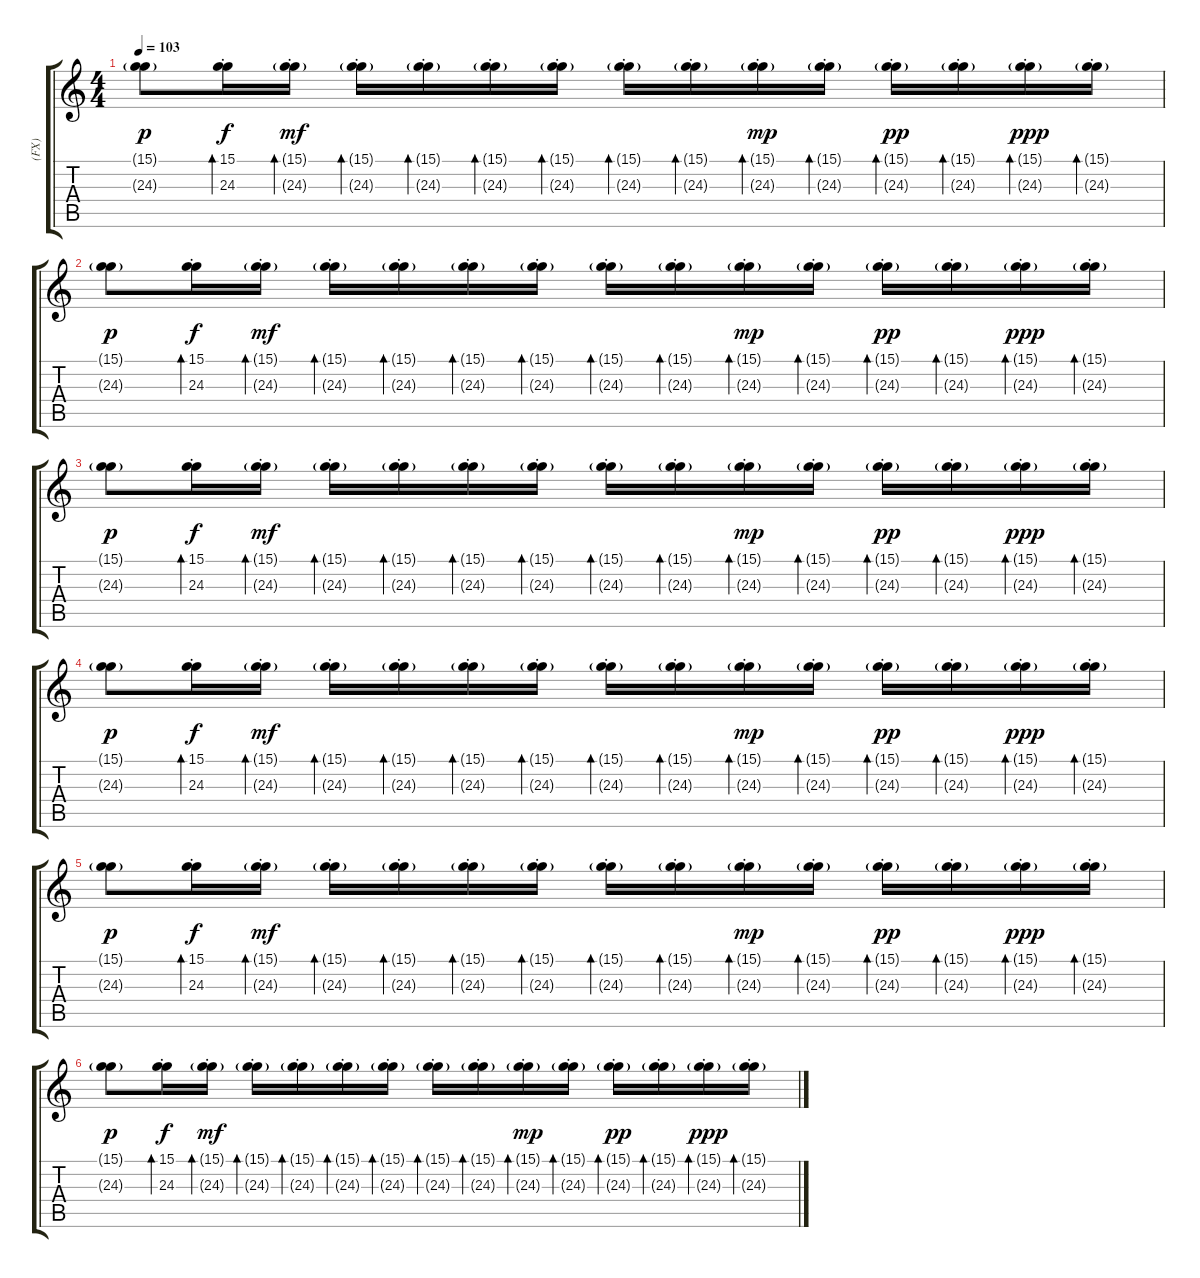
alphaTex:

\track ("(FX)" "(FX)") {instrument marimba}
\staff {score tabs}
\tuning (E4 B3 G3 D3 A2 E2) {hide}
\ts (4 4)
\tempo 103
\clef g2
\ks c
(15.1{g} 24.3{g}).8{dy p} (15.1{st} 24.3).16{bd 120 dy f} (15.1{g st} 24.3{g st}).16{bd 120 dy mf} (15.1{g st} 24.3{g st}).16{bd 120} (15.1{g st} 24.3{g st}).16{bd 120} (15.1{g st} 24.3{g st}).16{bd 480} (15.1{g st} 24.3{g st}).16{bd 480} (15.1{g st} 24.3{g st}).16{bd 480} (15.1{g st} 24.3{g st}).16{bd 480} (15.1{g st} 24.3{g st}).16{bd 480 dy mp} (15.1{g st} 24.3{g st}).16{bd 480} (15.1{g st} 24.3{g st}).16{bd 480 dy pp} (15.1{g st} 24.3{g st}).16{bd 480} (15.1{g st} 24.3{g st}).16{bd 480 dy ppp} (15.1{g st} 24.3{g st}).16{bd 480} |
(15.1{g} 24.3{g}).8{dy p} (15.1{st} 24.3).16{bd 120 dy f} (15.1{g st} 24.3{g st}).16{bd 120 dy mf} (15.1{g st} 24.3{g st}).16{bd 120} (15.1{g st} 24.3{g st}).16{bd 120} (15.1{g st} 24.3{g st}).16{bd 480} (15.1{g st} 24.3{g st}).16{bd 480} (15.1{g st} 24.3{g st}).16{bd 480} (15.1{g st} 24.3{g st}).16{bd 480} (15.1{g st} 24.3{g st}).16{bd 480 dy mp} (15.1{g st} 24.3{g st}).16{bd 480} (15.1{g st} 24.3{g st}).16{bd 480 dy pp} (15.1{g st} 24.3{g st}).16{bd 480} (15.1{g st} 24.3{g st}).16{bd 480 dy ppp} (15.1{g st} 24.3{g st}).16{bd 480} |
(15.1{g} 24.3{g}).8{dy p} (15.1{st} 24.3).16{bd 120 dy f} (15.1{g st} 24.3{g st}).16{bd 120 dy mf} (15.1{g st} 24.3{g st}).16{bd 120} (15.1{g st} 24.3{g st}).16{bd 120} (15.1{g st} 24.3{g st}).16{bd 480} (15.1{g st} 24.3{g st}).16{bd 480} (15.1{g st} 24.3{g st}).16{bd 480} (15.1{g st} 24.3{g st}).16{bd 480} (15.1{g st} 24.3{g st}).16{bd 480 dy mp} (15.1{g st} 24.3{g st}).16{bd 480} (15.1{g st} 24.3{g st}).16{bd 480 dy pp} (15.1{g st} 24.3{g st}).16{bd 480} (15.1{g st} 24.3{g st}).16{bd 480 dy ppp} (15.1{g st} 24.3{g st}).16{bd 480} |
(15.1{g} 24.3{g}).8{dy p} (15.1{st} 24.3).16{bd 120 dy f} (15.1{g st} 24.3{g st}).16{bd 120 dy mf} (15.1{g st} 24.3{g st}).16{bd 120} (15.1{g st} 24.3{g st}).16{bd 120} (15.1{g st} 24.3{g st}).16{bd 480} (15.1{g st} 24.3{g st}).16{bd 480} (15.1{g st} 24.3{g st}).16{bd 480} (15.1{g st} 24.3{g st}).16{bd 480} (15.1{g st} 24.3{g st}).16{bd 480 dy mp} (15.1{g st} 24.3{g st}).16{bd 480} (15.1{g st} 24.3{g st}).16{bd 480 dy pp} (15.1{g st} 24.3{g st}).16{bd 480} (15.1{g st} 24.3{g st}).16{bd 480 dy ppp} (15.1{g st} 24.3{g st}).16{bd 480} |
(15.1{g} 24.3{g}).8{dy p} (15.1{st} 24.3).16{bd 120 dy f} (15.1{g st} 24.3{g st}).16{bd 120 dy mf} (15.1{g st} 24.3{g st}).16{bd 120} (15.1{g st} 24.3{g st}).16{bd 120} (15.1{g st} 24.3{g st}).16{bd 480} (15.1{g st} 24.3{g st}).16{bd 480} (15.1{g st} 24.3{g st}).16{bd 480} (15.1{g st} 24.3{g st}).16{bd 480} (15.1{g st} 24.3{g st}).16{bd 480 dy mp} (15.1{g st} 24.3{g st}).16{bd 480} (15.1{g st} 24.3{g st}).16{bd 480 dy pp} (15.1{g st} 24.3{g st}).16{bd 480} (15.1{g st} 24.3{g st}).16{bd 480 dy ppp} (15.1{g st} 24.3{g st}).16{bd 480} |
(15.1{g} 24.3{g}).8{dy p} (15.1{st} 24.3).16{bd 120 dy f} (15.1{g st} 24.3{g st}).16{bd 120 dy mf} (15.1{g st} 24.3{g st}).16{bd 120} (15.1{g st} 24.3{g st}).16{bd 120} (15.1{g st} 24.3{g st}).16{bd 480} (15.1{g st} 24.3{g st}).16{bd 480} (15.1{g st} 24.3{g st}).16{bd 480} (15.1{g st} 24.3{g st}).16{bd 480} (15.1{g st} 24.3{g st}).16{bd 480 dy mp} (15.1{g st} 24.3{g st}).16{bd 480} (15.1{g st} 24.3{g st}).16{bd 480 dy pp} (15.1{g st} 24.3{g st}).16{bd 480} (15.1{g st} 24.3{g st}).16{bd 480 dy ppp} (15.1{g st} 24.3{g st}).16{bd 480}
